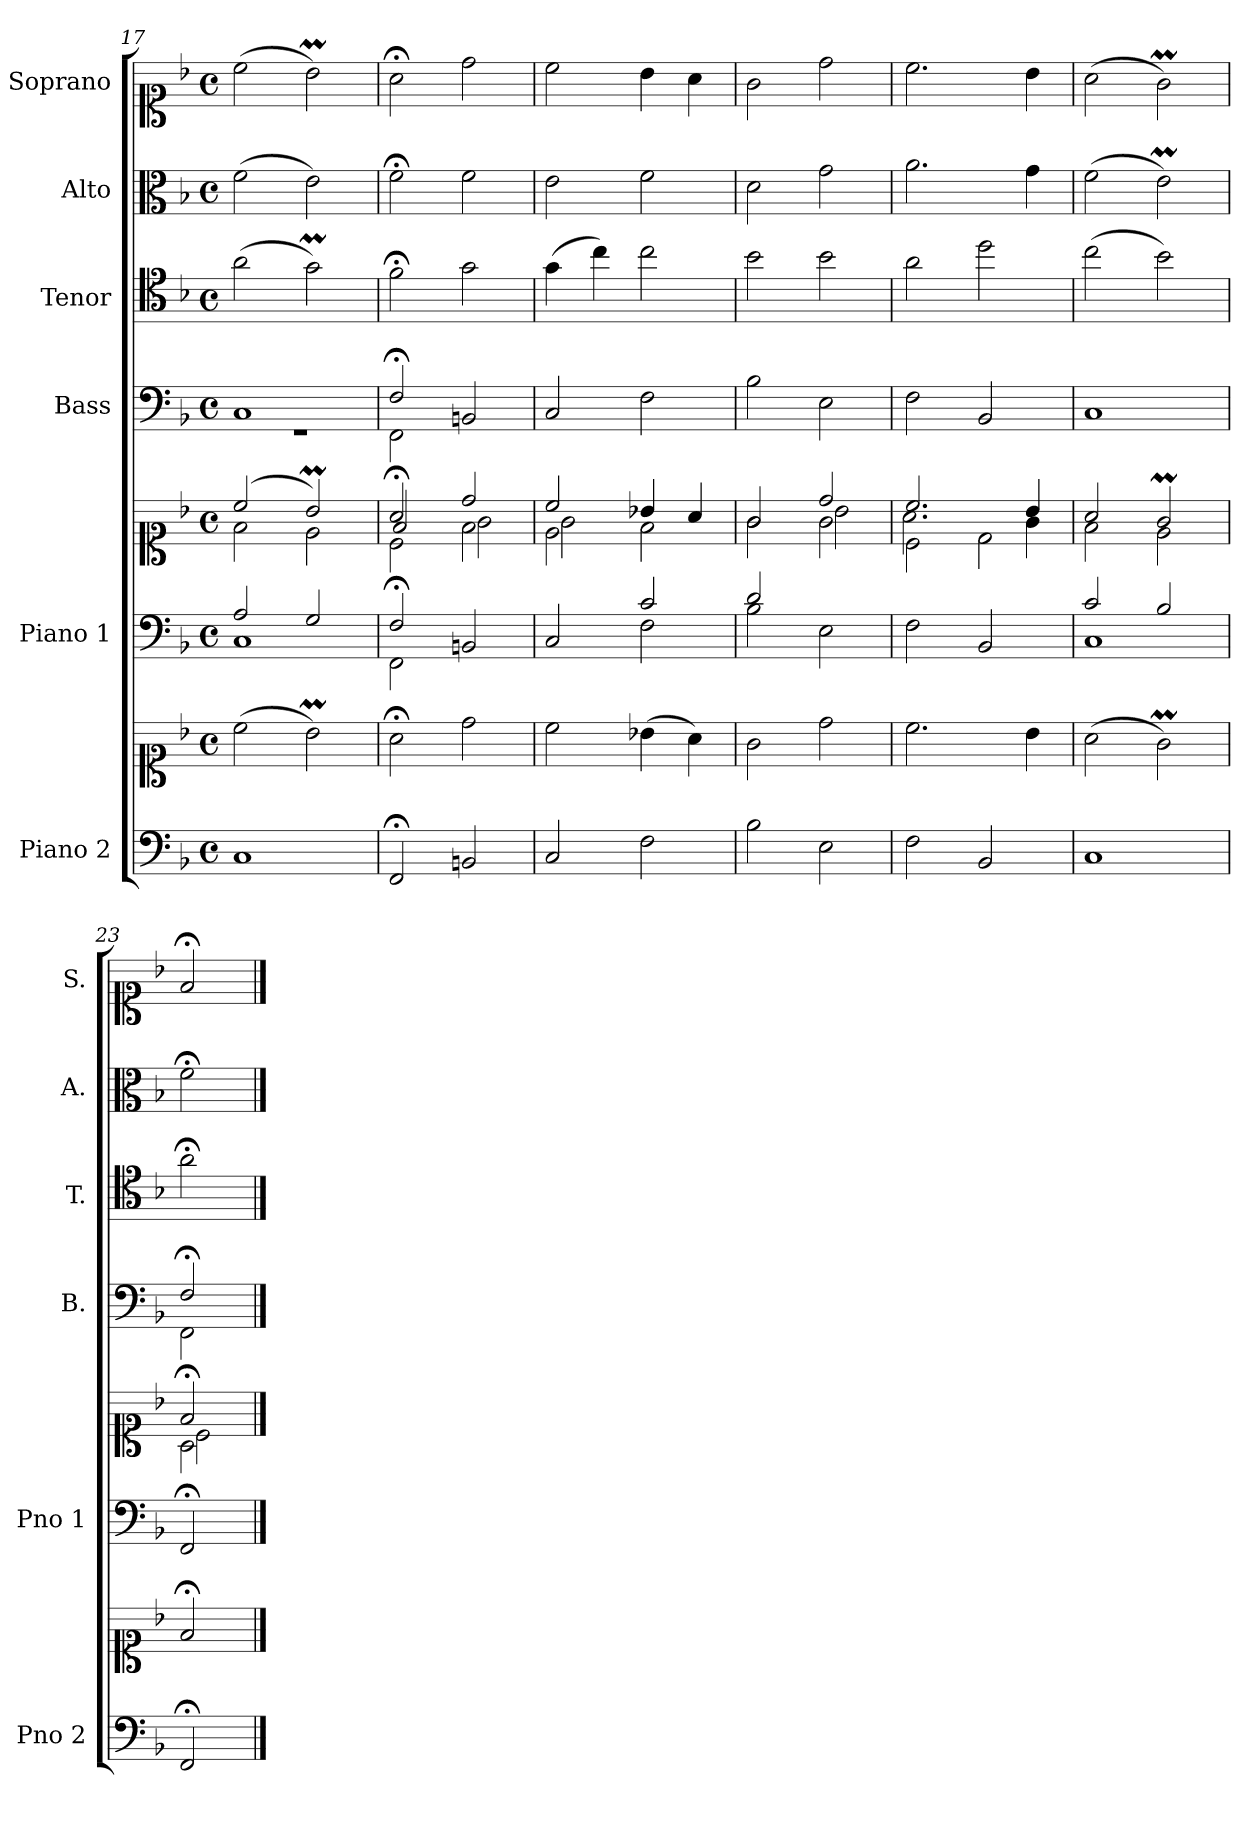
**kern	**kern	**kern	**kern	**kern	**kern	**kern	**kern
*part6	*part6	*part5	*part5	*part4	*part3	*part2	*part1
*staff8	*staff7	*staff6	*staff5	*staff4	*staff3	*staff2	*staff1
*I"Piano 2	*	*I"Piano 1	*	*I"Bass	*I"Tenor	*I"Alto	*I"Soprano
*I'Pno 2	*	*I'Pno 1	*	*I'B.	*I'T.	*I'A.	*I'S.
*clefF4	*clefC1	*clefF4	*clefC1	*clefF4	*clefC4	*clefC3	*clefC1
*	*	*	*	*	*ITrd7c12	*	*
*k[b-]	*k[b-]	*k[b-]	*k[b-]	*k[b-]	*k[b-]	*k[b-]	*k[b-]
*F:	*F:	*F:	*F:	*F:	*F:	*F:	*F:
*M4/4	*M4/4	*M4/4	*M4/4	*M4/4	*M4/4	*M4/4	*M4/4
*met(c)	*met(c)	*met(c)	*met(c)	*met(c)	*met(c)	*met(c)	*met(c)
=17	=17	=17	=17	=17	=17	=17	=17
*	*	*^	*^	*^	*	*	*
1C/	(2cc\	2A/	1C\	(2cc/	2f\	1C/	1r	(2A\	(2f\	(2cc\
.	2b-M\)	2G/	.	2b-M/)	2e\	.	.	2GM\)	2e\)	2b-M\)
!!LO:PB:g=z
=18	=18	=18	=18	=18	=18	=18	=18	=18	=18	=18
*	*	*	*	*^	*^	*	*	*	*	*
2FF;/	2a;<\	2F;/	2FF\	2a;</	2ryy	2f/	2c\	2F;</	2FF\	2F;<\	2f;<\	2a;<\
2BBn/	2dd\	2ryy	2BBn/	2dd/	2f\	2g\	2ryy	2BBn/	2ryy	2G\	2f\	2dd\
*	*	*	*	*	*	*v	*v	*	*	*	*	*
*	*	*	*	*	*	*	*v	*v	*	*	*
=19	=19	=19	=19	=19	=19	=19	=19	=19	=19	=19
2C/	2cc\	2ryy	2C/	2cc/	2e\	2g\	2C/	(4G\	2e\	2cc\
.	.	.	.	.	.	.	.	4c\)	.	.
2F\	(4b-X\	2c/	2F\	4b-X/	2ryy	2f\	2F\	2c\	2f\	4b-\
.	4a\)	.	.	4a/	.	.	.	.	.	4a\
=20	=20	=20	=20	=20	=20	=20	=20	=20	=20	=20
2B-\	2g\	2d/	2B-\	2g/	2ryy	2g\	2B-\	2B-\	2d\	2g\
2E\	2dd\	2ryy	2E\	2dd/	2g\	2b-\	2E\	2B-\	2g\	2dd\
*	*	*v	*v	*	*	*	*	*	*	*
=21	=21	=21	=21	=21	=21	=21	=21	=21	=21
2F\	2.cc\	2F\	2.cc/	2c\	2.a\	2F\	2A\	2.a\	2.cc\
2BB-/	.	2BB-/	.	2d\	.	2BB-/	2d\	.	.
.	4b-\	.	4b-/	.	4g\	.	.	4g\	4b-\
*	*	*	*	*v	*v	*	*	*	*
=22	=22	=22	=22	=22	=22	=22	=22	=22
*	*	*^	*	*	*	*	*	*
1C/	(2a\	2c/	1C\	2a/	2f\	1C/	(2c\	(2f\	(2a\
.	2gM\)	2B-/	.	2gM/	2e\	.	2B-\)	2em\)	2gM\)
*	*	*v	*v	*	*	*	*	*	*
=23	=23	=23	=23	=23	=23	=23	=23	=23
*	*	*	*	*^	*^	*	*	*
2FF;/	2f;</	2FF;/	2f;</	2A\	2c\	2F;</	2FF\	2A;<\	2f;<\	2f;</
*	*	*	*v	*v	*v	*	*	*	*	*
*	*	*	*	*v	*v	*	*	*
==	==	==	==	==	==	==	==
*-	*-	*-	*-	*-	*-	*-	*-
